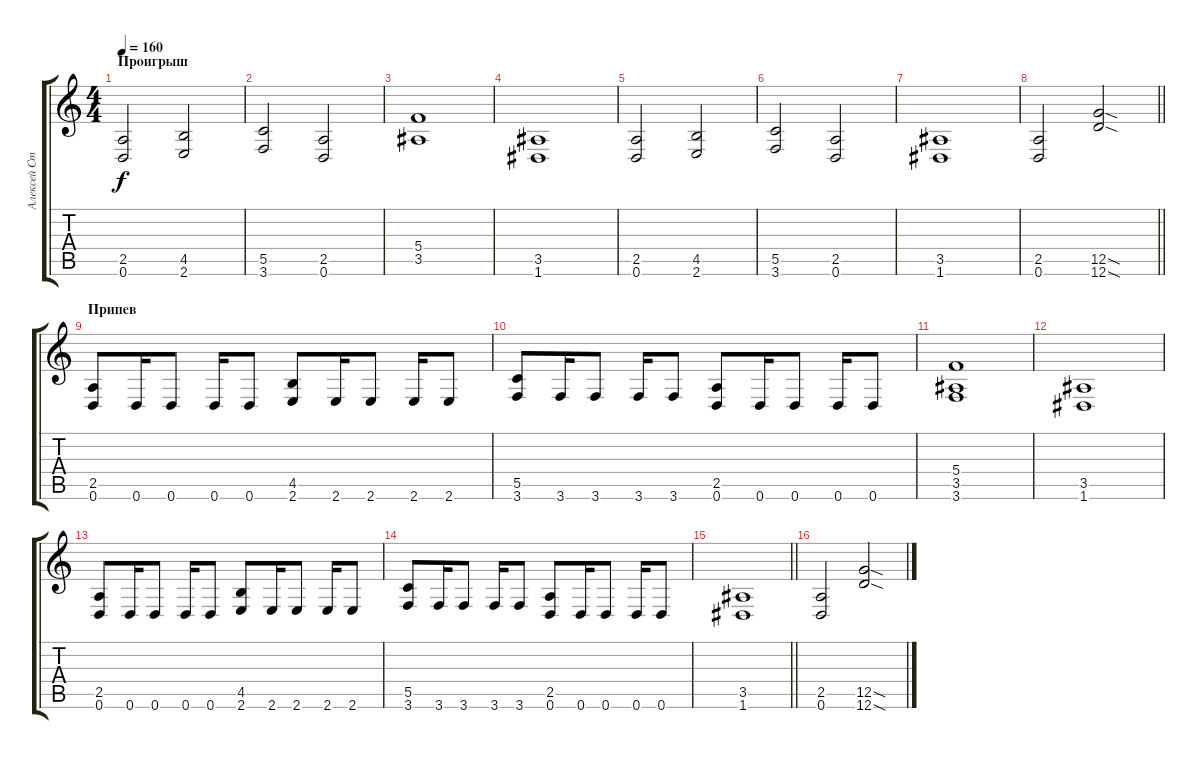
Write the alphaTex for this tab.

\track ("Алексей Страйк" "Алексей Ст") {instrument distortionguitar}
\staff {score tabs}
\tuning (D4 A3 F3 C3 G2 D2) {hide}
\ts (4 4)
\section ("" "Проигрыш")
\tempo 160
\clef g2
\ks c
(2.5 0.6).2{dy f} (4.5 2.6).2 |
(5.5 3.6).2 (2.5 0.6).2 |
(5.4 3.5).1 |
(3.5 1.6).1 |
(2.5 0.6).2 (4.5 2.6).2 |
(5.5 3.6).2 (2.5 0.6).2 |
(3.5 1.6).1 |
\barLineRight lightlight
(2.5 0.6).2 (12.5{sod} 12.6{sod}).2 |
\section ("" "Припев")
(2.5 0.6).8 0.6.16 0.6.8 0.6.16 0.6.8 (4.5 2.6).8 2.6.16 2.6.8 2.6.16 2.6.8 |
(5.5 3.6).8 3.6.16 3.6.8 3.6.16 3.6.8 (2.5 0.6).8 0.6.16 0.6.8 0.6.16 0.6.8 |
(5.4 3.5 3.6).1 |
(3.5 1.6).1 |
(2.5 0.6).8 0.6.16 0.6.8 0.6.16 0.6.8 (4.5 2.6).8 2.6.16 2.6.8 2.6.16 2.6.8 |
(5.5 3.6).8 3.6.16 3.6.8 3.6.16 3.6.8 (2.5 0.6).8 0.6.16 0.6.8 0.6.16 0.6.8 |
\barLineRight lightlight
(3.5 1.6).1 |
(2.5 0.6).2 (12.5{sod} 12.6{sod}).2
